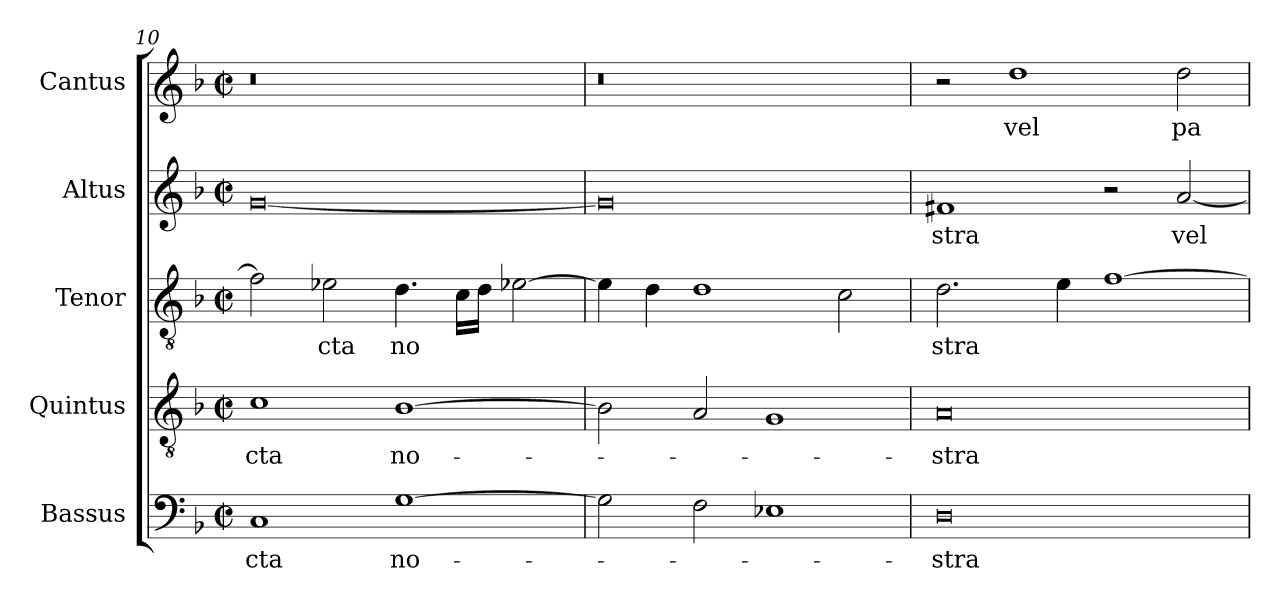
**kern	**text	**kern	**text	**kern	**text	**kern	**text	**kern	**text
*part5	*part5	*part4	*part4	*part3	*part3	*part2	*part2	*part1	*part1
*staff5	*staff5	*staff4	*staff4	*staff3	*staff3	*staff2	*staff2	*staff1	*staff1
*I"Bassus	*	*I"Quintus	*	*I"Tenor	*	*I"Altus	*	*I"Cantus	*
*clefF4	*	*clefGv2	*	*clefGv2	*	*clefG2	*	*clefG2	*
*k[b-]	*	*k[b-]	*	*k[b-]	*	*k[b-]	*	*k[b-]	*
*F:	*	*F:	*	*F:	*	*F:	*	*F:	*
*M2/2	*	*M2/2	*	*M2/2	*	*M2/2	*	*M2/2	*
*met(c|)	*	*met(c|)	*	*met(c|)	*	*met(c|)	*	*met(c|)	*
=10	=10	=10	=10	=10	=10	=10	=10	=10	=10
!	!LO:LY:b:cj	!	!LO:LY:b:cj	!	!	!	!	!	!
1C	-cta	1c	-cta	2f\]	.	[<0g	.	0r	.
!	!	!	!	!	!LO:LY:b:cj	!	!	!	!
.	.	.	.	2e-X\	cta	.	.	.	.
!	!LO:LY:b:cj	!	!LO:LY:b:cj	!	!LO:LY:b:cj	!	!	!	!
[>1G	no-	[>1B-	no-	4.d\	no	.	.	.	.
.	.	.	.	16c\L	.	.	.	.	.
.	.	.	.	16d\J	.	.	.	.	.
.	.	.	.	[>2e-X\	.	.	.	.	.
=11	=11	=11	=11	=11	=11	=11	=11	=11	=11
2G\]	.	2B-\]	.	4e-\]	.	0g]	.	0r	.
.	.	.	.	4d\	.	.	.	.	.
2F\	.	2A/	.	1d	.	.	.	.	.
1E-X	.	1G	.	.	.	.	.	.	.
.	.	.	.	2c\	.	.	.	.	.
=12	=12	=12	=12	=12	=12	=12	=12	=12	=12
!	!LO:LY:b:cj	!	!LO:LY:b:cj	!	!LO:LY:b	!	!LO:LY:b:cj	!	!
0D	-stra	0A	-stra	2.d\	stra	1f#X	stra	2r	.
!	!	!	!	!	!	!	!	!	!LO:LY:b:cj
.	.	.	.	.	.	.	.	1dd	vel
.	.	.	.	4e\	.	.	.	.	.
.	.	.	.	[>1f	.	2r	.	.	.
!	!	!	!	!	!	!	!LO:LY:b	!	!LO:LY:b:cj
.	.	.	.	.	.	[>2a/	vel	2dd\	pa
=	=	=	=	=	=	=	=	=	=
*-	*-	*-	*-	*-	*-	*-	*-	*-	*-
